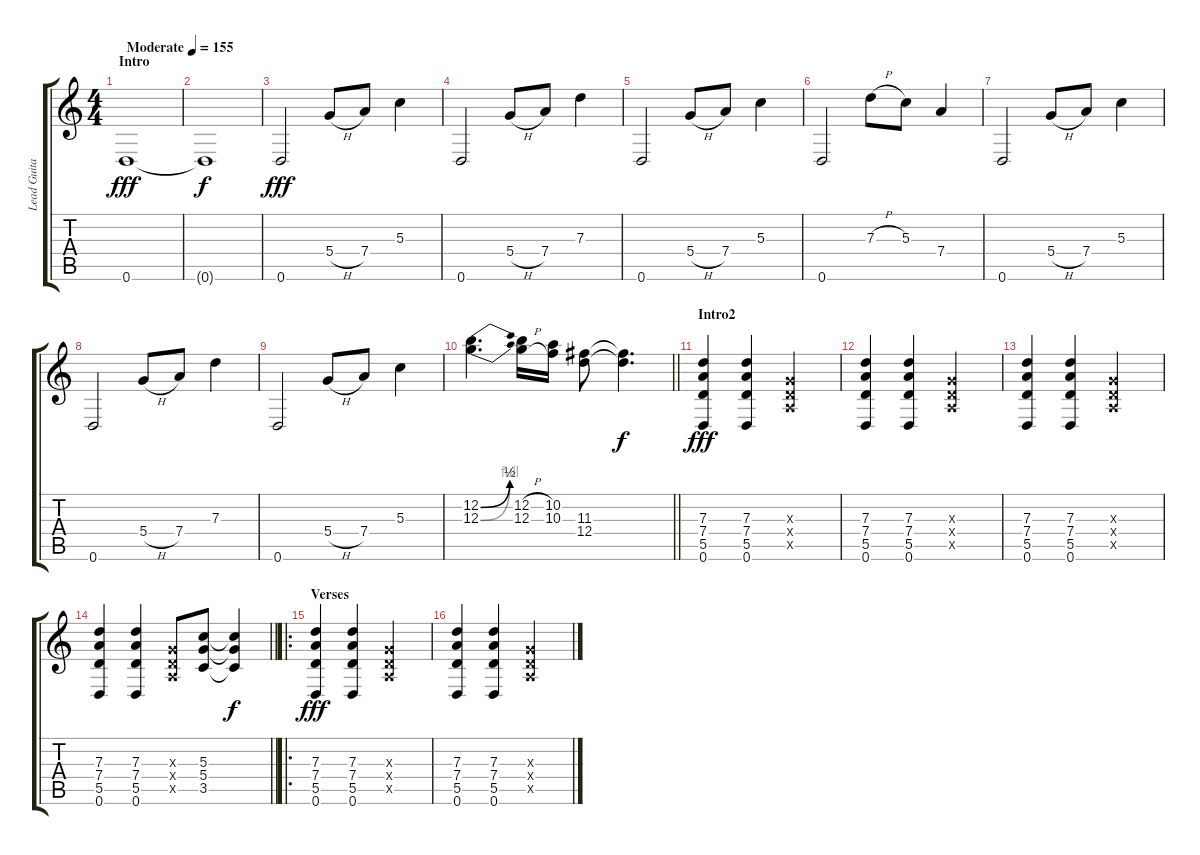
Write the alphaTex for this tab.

\track ("Lead Guitar" "Lead Guita") {instrument overdrivenguitar}
\staff {score tabs}
\tuning (E4 B3 G3 D3 A2 D2) {hide}
\ts (4 4)
\section ("" "Intro")
\tempo (155 "Moderate")
\clef g2
\ks c
0.6.1{dy fff instrument overdrivenguitar} |
0.6{t}.1{dy f} |
0.6.2{dy fff} 5.4{h}.8 7.4.8 5.3.4 |
0.6.2 5.4{h}.8 7.4.8 7.3.4 |
0.6.2 5.4{h}.8 7.4.8 5.3.4 |
0.6.2 7.3{h}.8 5.3.8 7.4.4 |
0.6.2 5.4{h}.8 7.4.8 5.3.4 |
0.6.2 5.4{h}.8 7.4.8 7.3.4 |
0.6.2 5.4{h}.8 7.4.8 5.3.4 |
\barLineRight lightlight
(12.2{be (bend 0 0 60 2)} 12.3{be (bend 0 0 60 4)}).4{d} (12.2{h} 12.3{h}).16 (10.2 10.3).16 (11.3 12.4).8 (11.3{t} 12.4{t}).4{d dy f} |
\section ("" "Intro2")
(7.3 7.4 5.5 0.6).4{dy fff} (7.3 7.4 5.5 0.6).4 (0.3{x} 0.4{x} 0.5{x}).2 |
(7.3 7.4 5.5 0.6).4 (7.3 7.4 5.5 0.6).4 (0.3{x} 0.4{x} 0.5{x}).2 |
(7.3 7.4 5.5 0.6).4 (7.3 7.4 5.5 0.6).4 (0.3{x} 0.4{x} 0.5{x}).2 |
\barLineRight lightlight
(7.3 7.4 5.5 0.6).4 (7.3 7.4 5.5 0.6).4 (0.3{x} 0.4{x} 0.5{x}).8 (5.3 5.4 3.5).8 (5.3{t} 5.4{t} 3.5{t}).4{dy f} |
\ro
\section ("" "Verses")
(7.3 7.4 5.5 0.6).4{dy fff} (7.3 7.4 5.5 0.6).4 (0.3{x} 0.4{x} 0.5{x}).2 |
(7.3 7.4 5.5 0.6).4 (7.3 7.4 5.5 0.6).4 (0.3{x} 0.4{x} 0.5{x}).2
